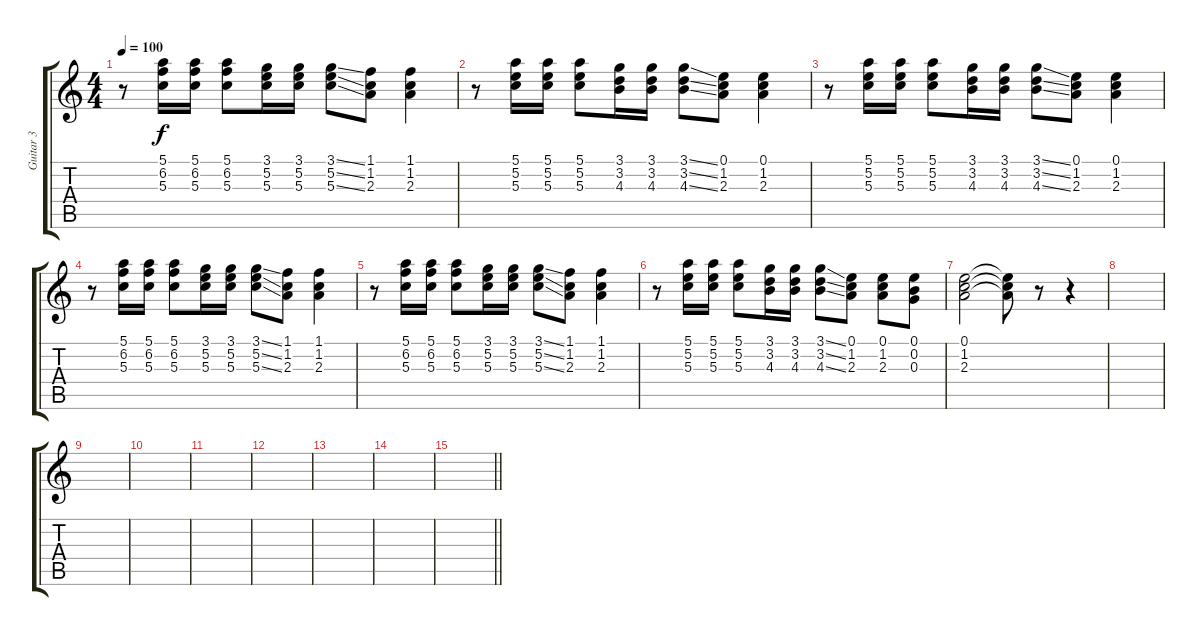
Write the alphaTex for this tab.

\track ("Guitar 3" "Guitar 3") {instrument acousticguitarnylon}
\staff {score tabs}
\tuning (E4 B3 G3 D3 A2 E2) {hide}
\ts (4 4)
\tempo 100
\clef g2
\ks c
r.8{dy f} (5.1 6.2 5.3).16 (5.1 6.2 5.3).16 (5.1 6.2 5.3).8 (3.1 5.2 5.3).16 (3.1 5.2 5.3).16 (3.1{ss} 5.2{ss} 5.3{ss}).8 (1.1 1.2 2.3).8 (1.1 1.2 2.3).4 |
r.8 (5.1 5.2 5.3).16 (5.1 5.2 5.3).16 (5.1 5.2 5.3).8 (3.1 3.2 4.3).16 (3.1 3.2 4.3).16 (3.1{ss} 3.2{ss} 4.3{ss}).8 (0.1 1.2 2.3).8 (0.1 1.2 2.3).4 |
r.8 (5.1 5.2 5.3).16 (5.1 5.2 5.3).16 (5.1 5.2 5.3).8 (3.1 3.2 4.3).16 (3.1 3.2 4.3).16 (3.1{ss} 3.2{ss} 4.3{ss}).8 (0.1 1.2 2.3).8 (0.1 1.2 2.3).4 |
r.8 (5.1 6.2 5.3).16 (5.1 6.2 5.3).16 (5.1 6.2 5.3).8 (3.1 5.2 5.3).16 (3.1 5.2 5.3).16 (3.1{ss} 5.2{ss} 5.3{ss}).8 (1.1 1.2 2.3).8 (1.1 1.2 2.3).4 |
r.8 (5.1 6.2 5.3).16 (5.1 6.2 5.3).16 (5.1 6.2 5.3).8 (3.1 5.2 5.3).16 (3.1 5.2 5.3).16 (3.1{ss} 5.2{ss} 5.3{ss}).8 (1.1 1.2 2.3).8 (1.1 1.2 2.3).4 |
r.8 (5.1 5.2 5.3).16 (5.1 5.2 5.3).16 (5.1 5.2 5.3).8 (3.1 3.2 4.3).16 (3.1 3.2 4.3).16 (3.1{ss} 3.2{ss} 4.3{ss}).8 (0.1 1.2 2.3).8 (0.1 1.2 2.3).8 (0.1 0.2 0.3).8 |
(0.1 1.2 2.3).2 (0.1{t} 1.2{t} 2.3{t}).8 r.8 r.4 |
|
|
|
|
|
|
|
\barLineRight lightlight
